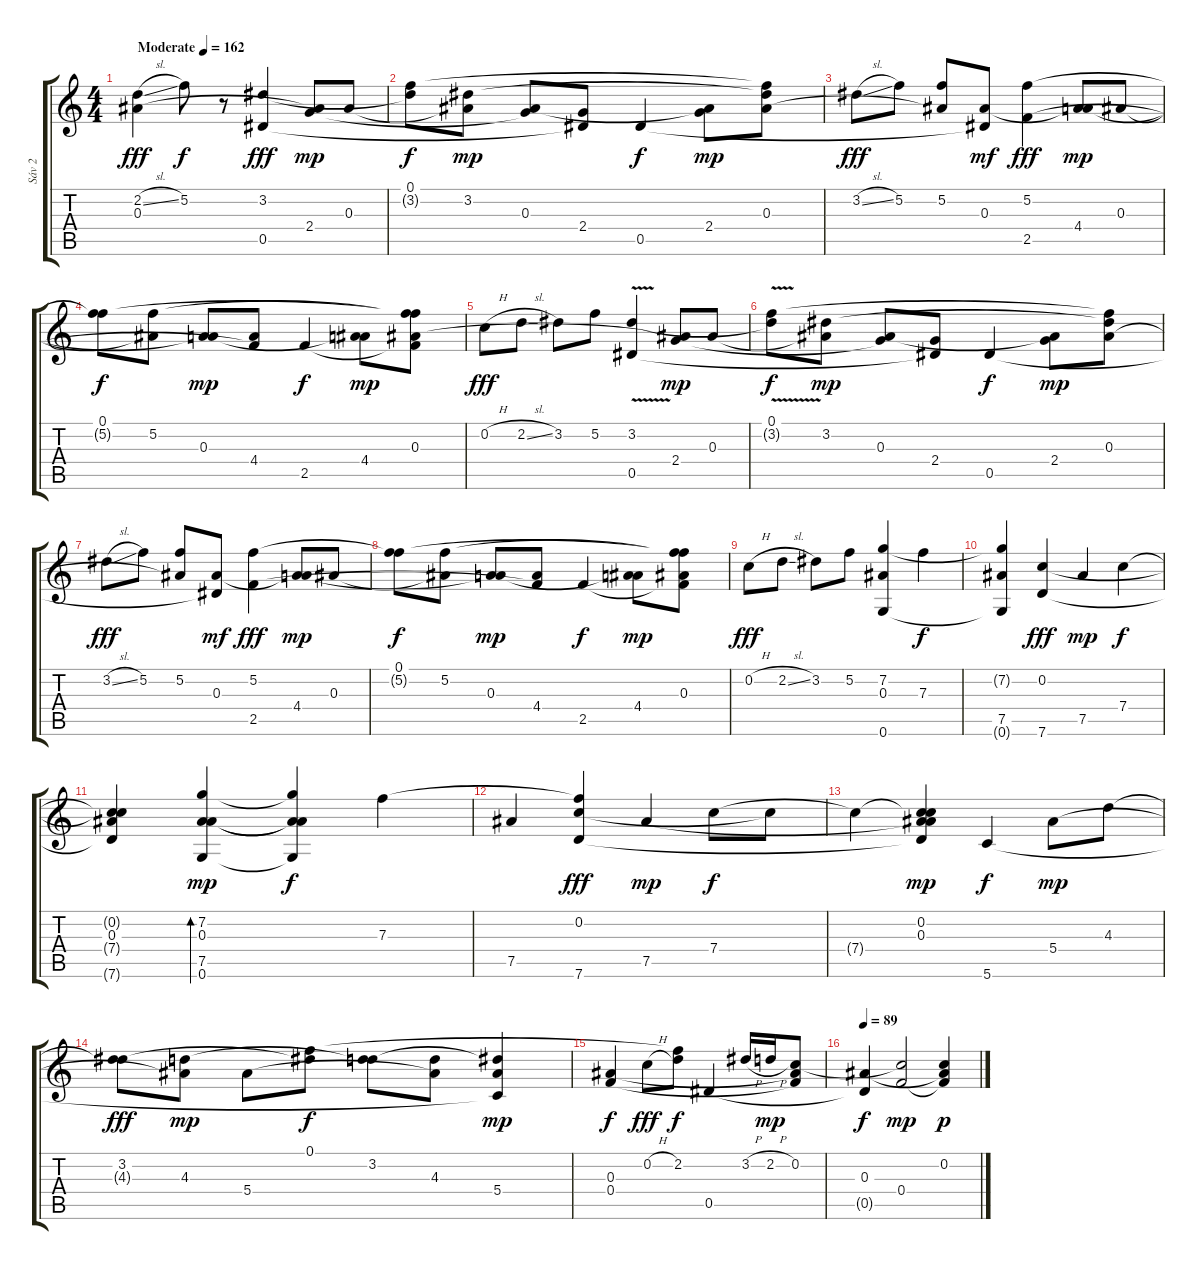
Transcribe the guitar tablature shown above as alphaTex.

\track ("Sáv 2" "Sáv 2") {instrument acousticguitarsteel}
\staff {score tabs}
\tuning (F4 C4 Bb3 F3 Eb3 G2) {hide}
\ts (4 4)
\tempo (162 "Moderate")
\clef g2
\ks c
(2.2{sl} 0.3).4{dy fff instrument acousticguitarsteel} 5.2.8{dy f} r.8 (3.2 0.5).4{dy fff} (0.3{t} 2.4).8{dy mp} 0.3.8 |
(0.1 3.2{t}).8{dy f} (3.2 0.3{t}).8{dy mp} (0.3 2.4{t}).8 (2.4 0.5{t}).8 0.5.4{dy f} (0.3{t} 2.4).8{dy mp} (0.1{t} 3.2{t} 0.3).8 |
3.2{sl}.8{dy fff} 5.2.8 (5.2 0.3{t}).8 (0.3 0.5{t}).8{dy mf} (5.2 2.5).4{dy fff} (0.3{t} 4.4).8{dy mp} 0.3.8 |
(0.1 5.2{t}).8{dy f} (5.2 0.3{t}).8 (0.3 4.4{t}).8{dy mp} (4.4 2.5{t}).8 2.5.4{dy f} (0.3{t} 4.4).8{dy mp} (0.1{t} 5.2{t} 0.3 2.5{t}).8 |
0.2{h}.8{dy fff} 2.2{sl}.8 3.2.8 5.2.8 (3.2{v} 0.5).4 (0.3{t} 2.4).8{dy mp} 0.3.8 |
(0.1 3.2{t}).8{dy f} (3.2 0.3{t}).8{dy mp} (0.3 2.4{t}).8 (2.4 0.5{t}).8 0.5.4{dy f} (0.3{t} 2.4).8{dy mp} (0.1{t} 3.2{t} 0.3).8 |
3.2{sl}.8{dy fff} 5.2.8 (5.2 0.3{t}).8 (0.3 0.5{t}).8{dy mf} (5.2 2.5).4{dy fff} (0.3{t} 4.4).8{dy mp} 0.3.8 |
(0.1 5.2{t}).8{dy f} (5.2 0.3{t}).8 (0.3 4.4{t}).8{dy mp} (4.4 2.5{t}).8 2.5.4{dy f} (0.3{t} 4.4).8{dy mp} (0.1{t} 5.2{t} 0.3 2.5{t}).8 |
0.2{h}.8{dy fff} 2.2{sl}.8 3.2.8 5.2.8 (7.2 0.3 0.6).4 7.3.4{dy f} |
(7.2{t} 7.5 0.6{t}).4 (0.2 7.6).4{dy fff} 7.5.4{dy mp} 7.4.4{dy f} |
(0.2{t} 0.3 7.4{t} 7.6{t}).4 (7.2 0.3 7.5 0.6).4{bd 480 dy mp} (7.2{t} 0.3{t} 7.5{t} 0.6{t}).4{dy f} 7.3.4 |
7.5.4 (0.2 7.3{t} 7.6).4{dy fff} 7.5.4{dy mp} 7.4.8{dy f} 0.2{t}.8 |
7.4{t}.4 (0.2 0.3 7.4{t} 7.5{t} 7.6{t}).4{dy mp} 5.6.4{dy f} 5.4.8{dy mp} 4.3.8 |
(3.2 4.3{t}).8{dy fff} (4.3 5.4{t}).8{dy mp} 5.4.8 (0.1 3.2{t}).8{dy f} (3.2 4.3{t}).8 (4.3 5.4{t}).8 (3.2{t} 5.4 5.6{t}).4{dy mp} |
(0.3 0.4).4{dy f} 0.2{h}.8{dy fff} (0.1{t} 2.2).8{dy f} 0.5.4 3.2{h}.16 2.2{h}.16{dy mp} (0.2 0.3{t} 0.4{t}).8 |
\tempo 89
(0.3 0.5{t}).4{dy f} (0.2{t} 0.4).2{dy mp} (0.2 0.3{t} 0.4{t}).4{dy p}
